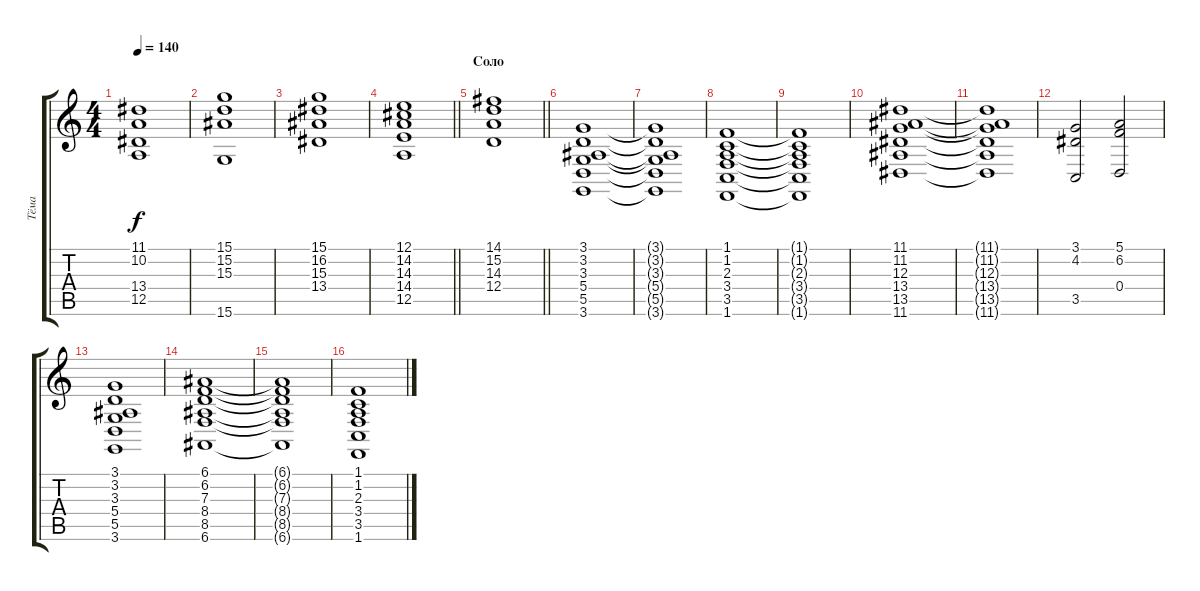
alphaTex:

\track ("Тёма" "Тёма") {instrument stringensemble1}
\staff {score tabs}
\tuning (E4 B3 G3 D3 A2 E2) {hide}
\ts (4 4)
\tempo 140
\clef g2
\ks c
(11.1 10.2 13.4 12.5).1{dy f} |
(15.1 15.2 15.3 15.6).1 |
(15.1 16.2 15.3 13.4).1 |
\barLineRight lightlight
(12.1 14.2 14.3 14.4 12.5).1 |
\section ("" "Соло")
\barLineRight lightlight
(14.1 15.2 14.3 12.4).1 |
(3.1 3.2 3.3 5.4 5.5 3.6).1 |
(3.1{t} 3.2{t} 3.3{t} 5.4{t} 5.5{t} 3.6{t}).1 |
(1.1 1.2 2.3 3.4 3.5 1.6).1 |
(1.1{t} 1.2{t} 2.3{t} 3.4{t} 3.5{t} 1.6{t}).1 |
(11.1 11.2 12.3 13.4 13.5 11.6).1 |
(11.1{t} 11.2{t} 12.3{t} 13.4{t} 13.5{t} 11.6{t}).1 |
(3.1 4.2 3.5).2 (5.1 6.2 0.4).2 |
(3.1 3.2 3.3 5.4 5.5 3.6).1 |
(6.1 6.2 7.3 8.4 8.5 6.6).1 |
(6.1{t} 6.2{t} 7.3{t} 8.4{t} 8.5{t} 6.6{t}).1 |
(1.1 1.2 2.3 3.4 3.5 1.6).1
